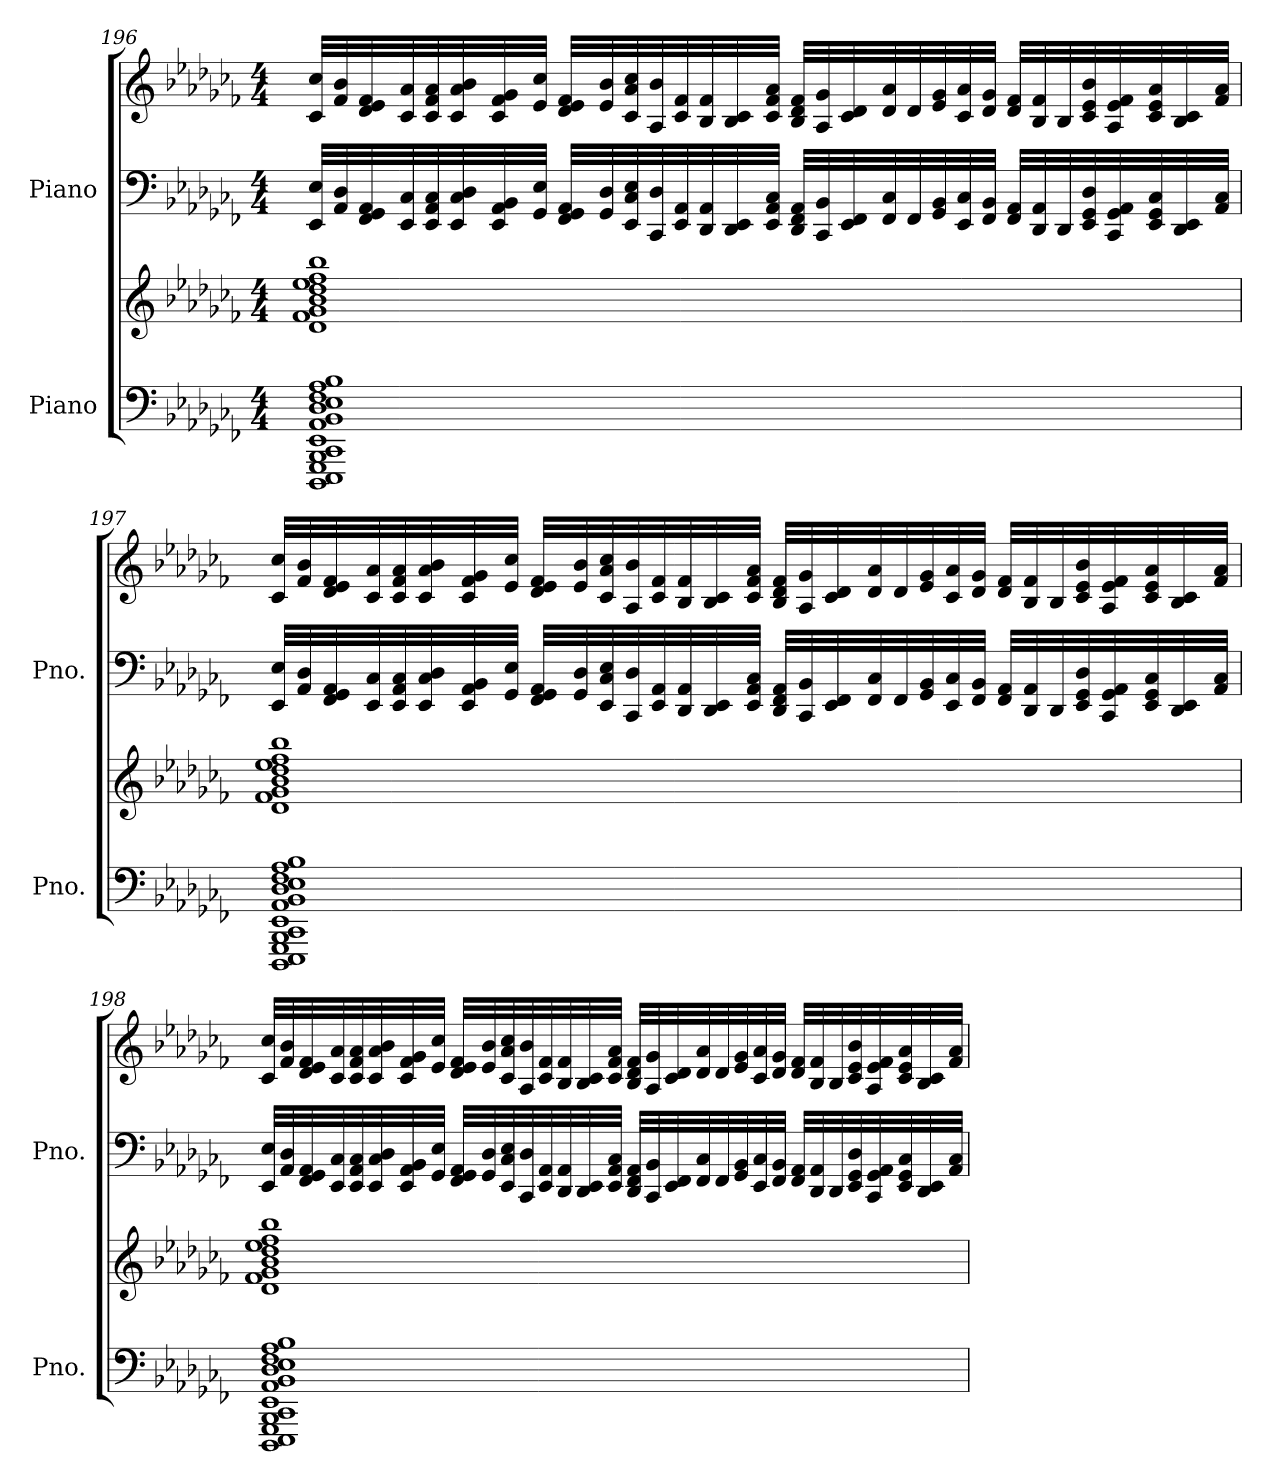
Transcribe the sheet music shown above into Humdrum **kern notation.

**kern	**kern	**kern	**kern
*part2	*part2	*part1	*part1
*staff4	*staff3	*staff2	*staff1
*I"Piano	*	*I"Piano	*
*I'Pno.	*	*I'Pno.	*
!!LO:LB:g=z
*clefF4	*clefG2	*clefF4	*clefG2
*ITrd14c24	*ITrd14c24	*ITrd-21c-36	*ITrd-21c-36
*k[b-e-a-d-g-c-f-]	*k[b-e-a-d-g-c-f-]	*k[b-e-a-d-g-c-f-]	*k[b-e-a-d-g-c-f-]
*M4/4	*M4/4	*M4/4	*M4/4
=196	=196	=196	=196
1DDDDD- 1EEEEE- 1GGGGG- 1BBBBB- 1CCCC- 1EEEE- 1AAAA- 1BBBB- 1DDD- 1EEE- 1FFF- 1AAA- 1BBB-	1DD- 1FF- 1GG- 1BB- 1D- 1E- 1F- 1B-	32ee-/ 32eee-/LLL	32cccc-/ 32ccccc-/LLL
.	.	32aa-/ 32ddd-/	32ffff-/ 32bbbb-/
.	.	32ff-/ 32gg-/ 32aa-/	32dddd-/ 32eeee-/ 32ffff-/
.	.	32ee-/ 32ccc-/	32cccc-/ 32aaaa-/
.	.	32ee-/ 32aa-/ 32ccc-/	32cccc-/ 32ffff-/ 32aaaa-/
.	.	32ee-/ 32ccc-/ 32ddd-/	32cccc-/ 32aaaa-/ 32bbbb-/
.	.	32ee-/ 32aa-/ 32bb-/	32cccc-/ 32ffff-/ 32gggg-/
.	.	32gg-/ 32eee-/JJJ	32eeee-/ 32ccccc-/JJJ
.	.	32ff-/ 32gg-/ 32aa-/LLL	32dddd-/ 32eeee-/ 32ffff-/LLL
.	.	32gg-/ 32ddd-/	32eeee-/ 32bbbb-/
.	.	32ee-/ 32ccc-/ 32eee-/	32cccc-/ 32aaaa-/ 32ccccc-/
.	.	32cc-/ 32ddd-/	32aaa-/ 32bbbb-/
.	.	32ee-/ 32aa-/	32cccc-/ 32ffff-/
.	.	32dd-/ 32aa-/	32bbb-/ 32ffff-/
.	.	32dd-/ 32ee-/	32bbb-/ 32cccc-/
.	.	32ee-/ 32aa-/ 32ccc-/JJJ	32cccc-/ 32ffff-/ 32aaaa-/JJJ
.	.	32dd-/ 32ff-/ 32aa-/LLL	32bbb-/ 32dddd-/ 32ffff-/LLL
.	.	32cc-/ 32bb-/	32aaa-/ 32gggg-/
.	.	32ee-/ 32ff-/	32cccc-/ 32dddd-/
.	.	32ff-/ 32ccc-/	32dddd-/ 32aaaa-/
.	.	32ff-/	32dddd-/
.	.	32gg-/ 32bb-/	32eeee-/ 32gggg-/
.	.	32ee-/ 32ccc-/	32cccc-/ 32aaaa-/
.	.	32ff-/ 32bb-/JJJ	32dddd-/ 32gggg-/JJJ
.	.	32ff-/ 32aa-/LLL	32dddd-/ 32ffff-/LLL
.	.	32dd-/ 32aa-/	32bbb-/ 32ffff-/
.	.	32dd-/	32bbb-/
.	.	32ee-/ 32gg-/ 32ddd-/	32cccc-/ 32eeee-/ 32bbbb-/
.	.	32cc-/ 32gg-/ 32aa-/	32aaa-/ 32eeee-/ 32ffff-/
.	.	32ee-/ 32gg-/ 32ccc-/	32cccc-/ 32eeee-/ 32aaaa-/
.	.	32dd-/ 32ee-/	32bbb-/ 32cccc-/
.	.	32aa-/ 32ccc-/JJJ	32ffff-/ 32aaaa-/JJJ
!!LO:LB:g=z
=197	=197	=197	=197
1DDDDD- 1EEEEE- 1GGGGG- 1BBBBB- 1CCCC- 1EEEE- 1AAAA- 1BBBB- 1DDD- 1EEE- 1FFF- 1AAA- 1BBB-	1DD- 1FF- 1GG- 1BB- 1D- 1E- 1F- 1B-	32ee-/ 32eee-/LLL	32cccc-/ 32ccccc-/LLL
.	.	32aa-/ 32ddd-/	32ffff-/ 32bbbb-/
.	.	32ff-/ 32gg-/ 32aa-/	32dddd-/ 32eeee-/ 32ffff-/
.	.	32ee-/ 32ccc-/	32cccc-/ 32aaaa-/
.	.	32ee-/ 32aa-/ 32ccc-/	32cccc-/ 32ffff-/ 32aaaa-/
.	.	32ee-/ 32ccc-/ 32ddd-/	32cccc-/ 32aaaa-/ 32bbbb-/
.	.	32ee-/ 32aa-/ 32bb-/	32cccc-/ 32ffff-/ 32gggg-/
.	.	32gg-/ 32eee-/JJJ	32eeee-/ 32ccccc-/JJJ
.	.	32ff-/ 32gg-/ 32aa-/LLL	32dddd-/ 32eeee-/ 32ffff-/LLL
.	.	32gg-/ 32ddd-/	32eeee-/ 32bbbb-/
.	.	32ee-/ 32ccc-/ 32eee-/	32cccc-/ 32aaaa-/ 32ccccc-/
.	.	32cc-/ 32ddd-/	32aaa-/ 32bbbb-/
.	.	32ee-/ 32aa-/	32cccc-/ 32ffff-/
.	.	32dd-/ 32aa-/	32bbb-/ 32ffff-/
.	.	32dd-/ 32ee-/	32bbb-/ 32cccc-/
.	.	32ee-/ 32aa-/ 32ccc-/JJJ	32cccc-/ 32ffff-/ 32aaaa-/JJJ
.	.	32dd-/ 32ff-/ 32aa-/LLL	32bbb-/ 32dddd-/ 32ffff-/LLL
.	.	32cc-/ 32bb-/	32aaa-/ 32gggg-/
.	.	32ee-/ 32ff-/	32cccc-/ 32dddd-/
.	.	32ff-/ 32ccc-/	32dddd-/ 32aaaa-/
.	.	32ff-/	32dddd-/
.	.	32gg-/ 32bb-/	32eeee-/ 32gggg-/
.	.	32ee-/ 32ccc-/	32cccc-/ 32aaaa-/
.	.	32ff-/ 32bb-/JJJ	32dddd-/ 32gggg-/JJJ
.	.	32ff-/ 32aa-/LLL	32dddd-/ 32ffff-/LLL
.	.	32dd-/ 32aa-/	32bbb-/ 32ffff-/
.	.	32dd-/	32bbb-/
.	.	32ee-/ 32gg-/ 32ddd-/	32cccc-/ 32eeee-/ 32bbbb-/
.	.	32cc-/ 32gg-/ 32aa-/	32aaa-/ 32eeee-/ 32ffff-/
.	.	32ee-/ 32gg-/ 32ccc-/	32cccc-/ 32eeee-/ 32aaaa-/
.	.	32dd-/ 32ee-/	32bbb-/ 32cccc-/
.	.	32aa-/ 32ccc-/JJJ	32ffff-/ 32aaaa-/JJJ
!!LO:PB:g=z
=198	=198	=198	=198
1DDDDD- 1EEEEE- 1GGGGG- 1BBBBB- 1CCCC- 1EEEE- 1AAAA- 1BBBB- 1DDD- 1EEE- 1FFF- 1AAA- 1BBB-	1DD- 1FF- 1GG- 1BB- 1D- 1E- 1F- 1B-	32ee-/ 32eee-/LLL	32cccc-/ 32ccccc-/LLL
.	.	32aa-/ 32ddd-/	32ffff-/ 32bbbb-/
.	.	32ff-/ 32gg-/ 32aa-/	32dddd-/ 32eeee-/ 32ffff-/
.	.	32ee-/ 32ccc-/	32cccc-/ 32aaaa-/
.	.	32ee-/ 32aa-/ 32ccc-/	32cccc-/ 32ffff-/ 32aaaa-/
.	.	32ee-/ 32ccc-/ 32ddd-/	32cccc-/ 32aaaa-/ 32bbbb-/
.	.	32ee-/ 32aa-/ 32bb-/	32cccc-/ 32ffff-/ 32gggg-/
.	.	32gg-/ 32eee-/JJJ	32eeee-/ 32ccccc-/JJJ
.	.	32ff-/ 32gg-/ 32aa-/LLL	32dddd-/ 32eeee-/ 32ffff-/LLL
.	.	32gg-/ 32ddd-/	32eeee-/ 32bbbb-/
.	.	32ee-/ 32ccc-/ 32eee-/	32cccc-/ 32aaaa-/ 32ccccc-/
.	.	32cc-/ 32ddd-/	32aaa-/ 32bbbb-/
.	.	32ee-/ 32aa-/	32cccc-/ 32ffff-/
.	.	32dd-/ 32aa-/	32bbb-/ 32ffff-/
.	.	32dd-/ 32ee-/	32bbb-/ 32cccc-/
.	.	32ee-/ 32aa-/ 32ccc-/JJJ	32cccc-/ 32ffff-/ 32aaaa-/JJJ
.	.	32dd-/ 32ff-/ 32aa-/LLL	32bbb-/ 32dddd-/ 32ffff-/LLL
.	.	32cc-/ 32bb-/	32aaa-/ 32gggg-/
.	.	32ee-/ 32ff-/	32cccc-/ 32dddd-/
.	.	32ff-/ 32ccc-/	32dddd-/ 32aaaa-/
.	.	32ff-/	32dddd-/
.	.	32gg-/ 32bb-/	32eeee-/ 32gggg-/
.	.	32ee-/ 32ccc-/	32cccc-/ 32aaaa-/
.	.	32ff-/ 32bb-/JJJ	32dddd-/ 32gggg-/JJJ
.	.	32ff-/ 32aa-/LLL	32dddd-/ 32ffff-/LLL
.	.	32dd-/ 32aa-/	32bbb-/ 32ffff-/
.	.	32dd-/	32bbb-/
.	.	32ee-/ 32gg-/ 32ddd-/	32cccc-/ 32eeee-/ 32bbbb-/
.	.	32cc-/ 32gg-/ 32aa-/	32aaa-/ 32eeee-/ 32ffff-/
.	.	32ee-/ 32gg-/ 32ccc-/	32cccc-/ 32eeee-/ 32aaaa-/
.	.	32dd-/ 32ee-/	32bbb-/ 32cccc-/
.	.	32aa-/ 32ccc-/JJJ	32ffff-/ 32aaaa-/JJJ
=	=	=	=
*-	*-	*-	*-
